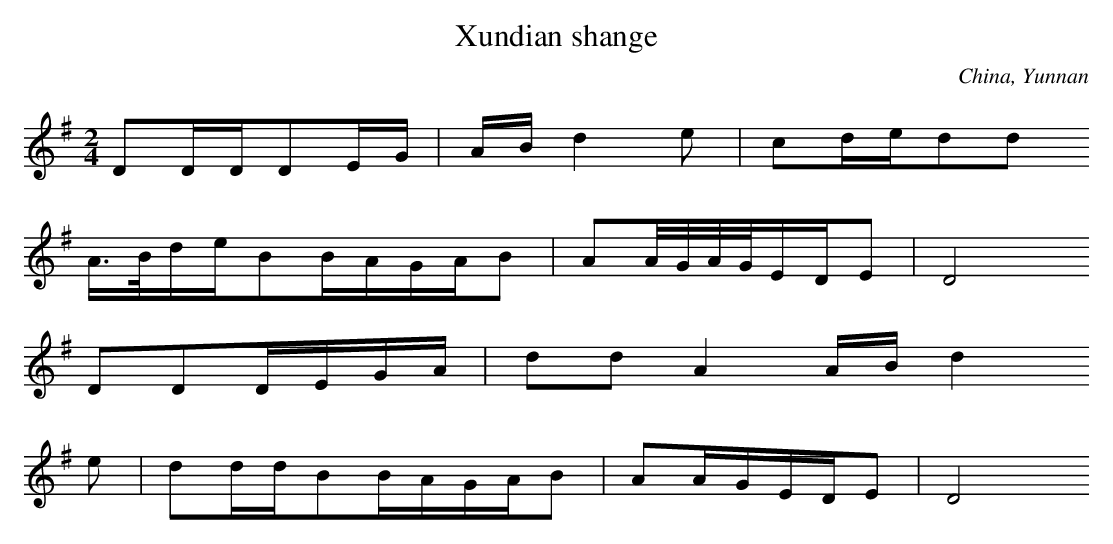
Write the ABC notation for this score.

X:1
T: Xundian shange
O: China, Yunnan
M: 2/4
L: 1/32
K: G
D4D2D2D4E2G2 | A2B2d8e4 | c4d2e2d4d4
A3Bd2e2B4B2A2G2A2B4 | A4AGAGE2D2E4 | D16
D4D4D2E2G2A2 | d4d4A8A2B2d8
e4 | d4d2d2B4B2A2G2A2B4 | A4A2G2E2D2E4 | D16
